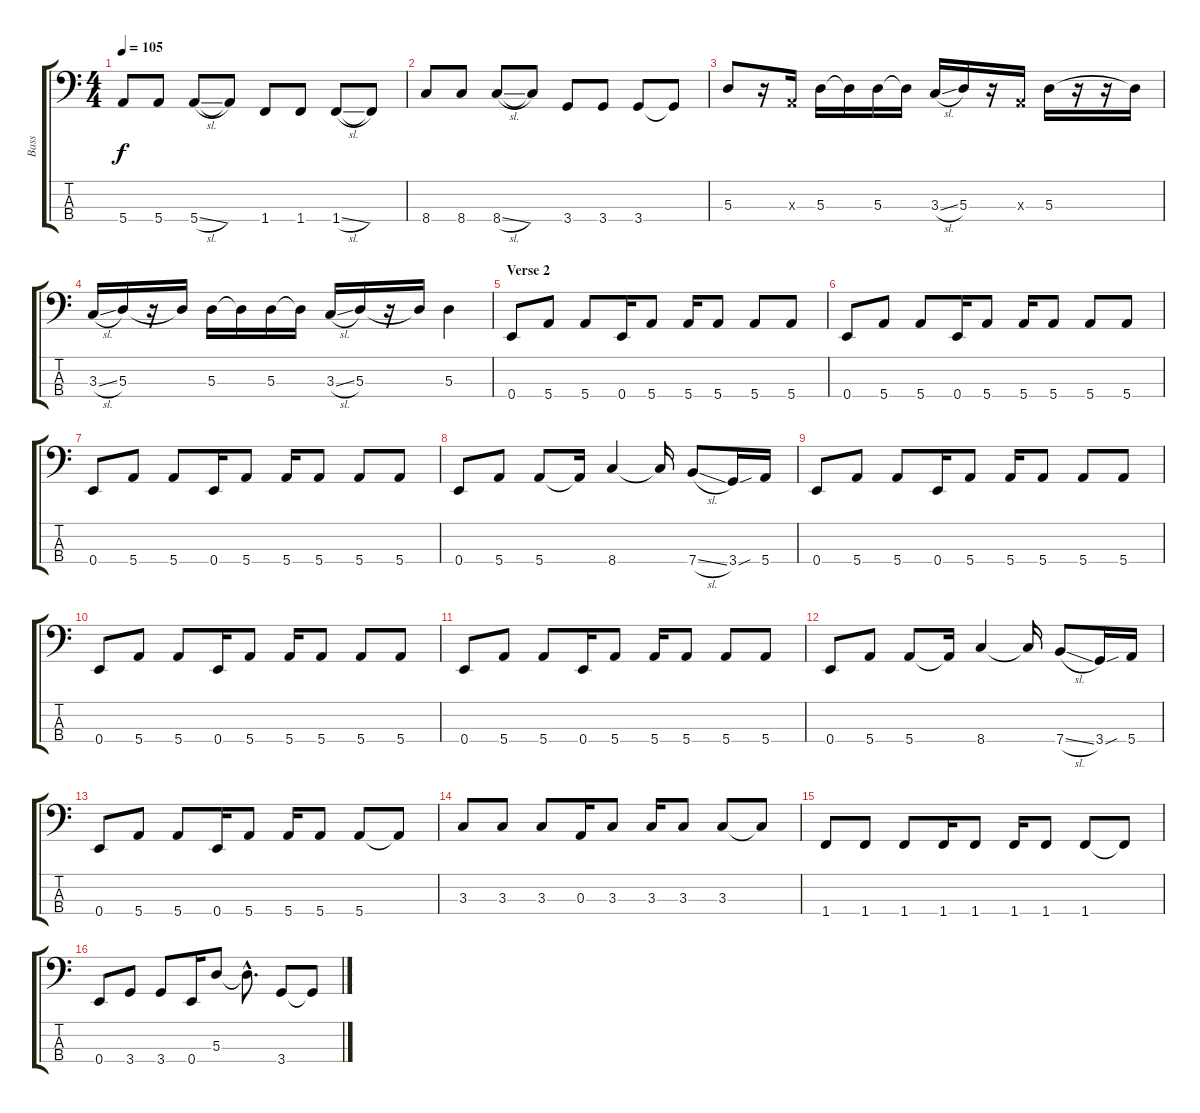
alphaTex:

\track ("Bass" "Bass") {instrument electricbassfinger}
\staff {score tabs}
\tuning (G2 D2 A1 E1) {hide}
\ts (4 4)
\tempo 105
\clef f4
\ks c
5.4.8{dy f} 5.4.8 5.4{sl}.8 5.4{t}.8 1.4.8 1.4.8 1.4{sl}.8 1.4{t}.8 |
8.4.8 8.4.8 8.4{sl}.8 8.4{t}.8 3.4.8 3.4.8 3.4.8 3.4{t}.8 |
5.3.8 r.16 0.3{x}.16 5.3.16 5.3{t}.16 5.3.16 5.3{t}.16 3.3{sl}.16 5.3.16 r.16 0.3{x}.16 5.3.16 r.16 r.16 5.3{t}.16 |
3.3{sl}.16 5.3.16 r.16 5.3{t}.16 5.3.16 5.3{t}.16 5.3.16 5.3{t}.16 3.3{sl}.16 5.3.16 r.16 5.3{t}.16 5.3.4 |
\section ("" "Verse 2")
0.4.8 5.4.8 5.4.8 0.4.16 5.4.8 5.4.16 5.4.8 5.4.8 5.4.8 |
0.4.8 5.4.8 5.4.8 0.4.16 5.4.8 5.4.16 5.4.8 5.4.8 5.4.8 |
0.4.8 5.4.8 5.4.8 0.4.16 5.4.8 5.4.16 5.4.8 5.4.8 5.4.8 |
0.4.8 5.4.8 5.4.8 5.4{t}.16 8.4.4 8.4{t}.16 7.4{sl}.8 3.4{sou}.16 5.4.16 |
0.4.8 5.4.8 5.4.8 0.4.16 5.4.8 5.4.16 5.4.8 5.4.8 5.4.8 |
0.4.8 5.4.8 5.4.8 0.4.16 5.4.8 5.4.16 5.4.8 5.4.8 5.4.8 |
0.4.8 5.4.8 5.4.8 0.4.16 5.4.8 5.4.16 5.4.8 5.4.8 5.4.8 |
0.4.8 5.4.8 5.4.8 5.4{t}.16 8.4.4 8.4{t}.16 7.4{sl}.8 3.4{sou}.16 5.4.16 |
0.4.8 5.4.8 5.4.8 0.4.16 5.4.8 5.4.16 5.4.8 5.4.8 5.4{t}.8 |
3.3.8 3.3.8 3.3.8 0.3.16 3.3.8 3.3.16 3.3.8 3.3.8 3.3{t}.8 |
1.4.8 1.4.8 1.4.8 1.4.16 1.4.8 1.4.16 1.4.8 1.4.8 1.4{t}.8 |
0.4.8 3.4.8 3.4.8 0.4.16 5.3.8 5.3{hac t}.8{d} 3.4.8 3.4{t}.8
